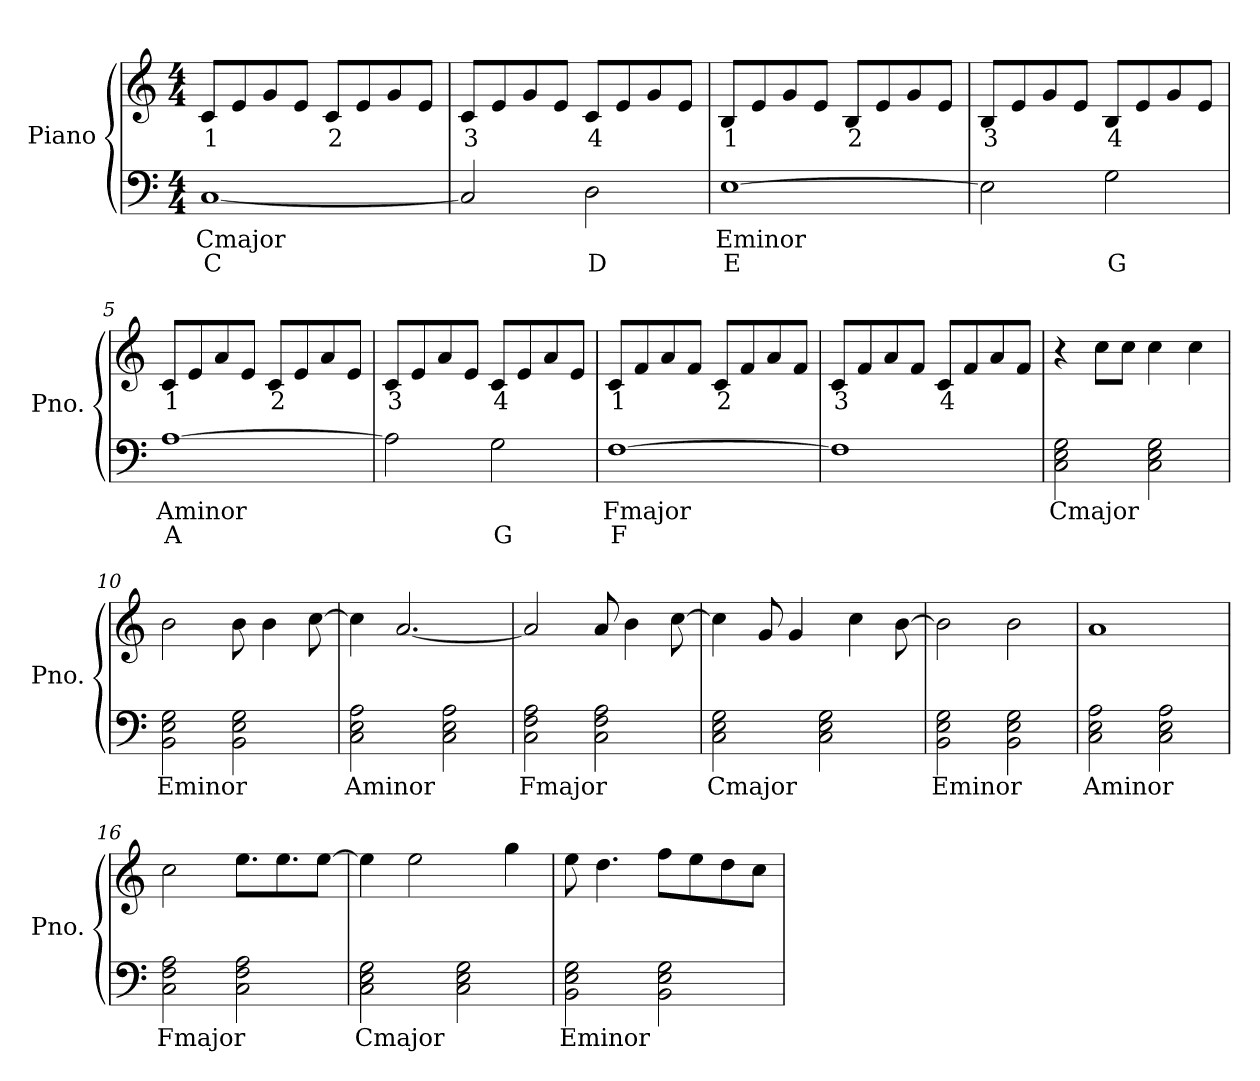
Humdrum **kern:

**kern	**text	**text	**kern	**text
*part1	*part1	*part1	*part1	*part1
*staff2	*staff2	*staff2	*staff1	*staff1
*I"Piano	*	*	*	*
*I'Pno.	*	*	*	*
*clefF4	*	*	*clefG2	*
*k[]	*	*	*k[]	*
*M4/4	*	*	*M4/4	*
*MM140	*	*	*MM140	*
=1	=1	=1	=1	=1
!	!LO:LY:b	!LO:LY:b	!	!LO:LY:b
[1C	Cmajor	C	8c/L	1
.	.	.	8e/	.
.	.	.	8g/	.
.	.	.	8e/J	.
!	!	!	!	!LO:LY:b
.	.	.	8c/L	2
.	.	.	8e/	.
.	.	.	8g/	.
.	.	.	8e/J	.
=2	=2	=2	=2	=2
!	!	!	!	!LO:LY:b
2C/]	.	.	8c/L	3
.	.	.	8e/	.
.	.	.	8g/	.
.	.	.	8e/J	.
!	!	!LO:LY:b	!	!LO:LY:b
2D\	.	D	8c/L	4
.	.	.	8e/	.
.	.	.	8g/	.
.	.	.	8e/J	.
=3	=3	=3	=3	=3
!	!LO:LY:b	!LO:LY:b	!	!LO:LY:b
[1E	Eminor	E	8B/L	1
.	.	.	8e/	.
.	.	.	8g/	.
.	.	.	8e/J	.
!	!	!	!	!LO:LY:b
.	.	.	8B/L	2
.	.	.	8e/	.
.	.	.	8g/	.
.	.	.	8e/J	.
=4	=4	=4	=4	=4
!	!	!	!	!LO:LY:b
2E\]	.	.	8B/L	3
.	.	.	8e/	.
.	.	.	8g/	.
.	.	.	8e/J	.
!	!	!LO:LY:b	!	!LO:LY:b
2G\	.	G	8B/L	4
.	.	.	8e/	.
.	.	.	8g/	.
.	.	.	8e/J	.
=5	=5	=5	=5	=5
!	!LO:LY:b	!LO:LY:b	!	!LO:LY:b
[1A	Aminor	A	8c/L	1
.	.	.	8e/	.
.	.	.	8a/	.
.	.	.	8e/J	.
!	!	!	!	!LO:LY:b
.	.	.	8c/L	2
.	.	.	8e/	.
.	.	.	8a/	.
.	.	.	8e/J	.
!!LO:LB:g=z
=6	=6	=6	=6	=6
!	!	!	!	!LO:LY:b
2A\]	.	.	8c/L	3
.	.	.	8e/	.
.	.	.	8a/	.
.	.	.	8e/J	.
!	!	!LO:LY:b	!	!LO:LY:b
2G\	.	G	8c/L	4
.	.	.	8e/	.
.	.	.	8a/	.
.	.	.	8e/J	.
=7	=7	=7	=7	=7
!	!LO:LY:b	!LO:LY:b	!	!LO:LY:b
[1F	Fmajor	F	8c/L	1
.	.	.	8f/	.
.	.	.	8a/	.
.	.	.	8f/J	.
!	!	!	!	!LO:LY:b
.	.	.	8c/L	2
.	.	.	8f/	.
.	.	.	8a/	.
.	.	.	8f/J	.
=8	=8	=8	=8	=8
!	!	!	!	!LO:LY:b
1F]	.	.	8c/L	3
.	.	.	8f/	.
.	.	.	8a/	.
.	.	.	8f/J	.
!	!	!	!	!LO:LY:b
.	.	.	8c/L	4
.	.	.	8f/	.
.	.	.	8a/	.
.	.	.	8f/J	.
=9	=9	=9	=9	=9
!	!LO:LY:b	!	!	!
2C\ 2E\ 2G\	Cmajor	.	4r	.
.	.	.	8cc\L	.
.	.	.	8cc\J	.
2C\ 2E\ 2G\	.	.	4cc\	.
.	.	.	4cc\	.
=10	=10	=10	=10	=10
!	!LO:LY:b	!	!	!
2BB\ 2E\ 2G\	Eminor	.	2b\	.
2BB\ 2E\ 2G\	.	.	8b\	.
.	.	.	4b\	.
.	.	.	[8cc\	.
=11	=11	=11	=11	=11
!	!LO:LY:b	!	!	!
2C\ 2E\ 2A\	Aminor	.	4cc\]	.
.	.	.	[2.a/	.
2C\ 2E\ 2A\	.	.	.	.
!!LO:LB:g=z
=12	=12	=12	=12	=12
!	!LO:LY:b	!	!	!
2C\ 2F\ 2A\	Fmajor	.	2a/]	.
2C\ 2F\ 2A\	.	.	8a/	.
.	.	.	4b\	.
.	.	.	[8cc\	.
=13	=13	=13	=13	=13
!	!LO:LY:b	!	!	!
2C\ 2E\ 2G\	Cmajor	.	4cc\]	.
.	.	.	8g/	.
.	.	.	4g/	.
2C\ 2E\ 2G\	.	.	.	.
.	.	.	4cc\	.
.	.	.	[8b\	.
=14	=14	=14	=14	=14
!	!LO:LY:b	!	!	!
2BB\ 2E\ 2G\	Eminor	.	2b\]	.
2BB\ 2E\ 2G\	.	.	2b\	.
=15	=15	=15	=15	=15
!	!LO:LY:b	!	!	!
2C\ 2E\ 2A\	Aminor	.	1a	.
2C\ 2E\ 2A\	.	.	.	.
=16	=16	=16	=16	=16
!	!LO:LY:b	!	!	!
2C\ 2F\ 2A\	Fmajor	.	2cc\	.
2C\ 2F\ 2A\	.	.	8.ee\L	.
.	.	.	8.ee\	.
.	.	.	[8ee\J	.
=17	=17	=17	=17	=17
!	!LO:LY:b	!	!	!
2C\ 2E\ 2G\	Cmajor	.	4ee\]	.
.	.	.	2ee\	.
2C\ 2E\ 2G\	.	.	.	.
.	.	.	4gg\	.
=18	=18	=18	=18	=18
!	!LO:LY:b	!	!	!
2BB\ 2E\ 2G\	Eminor	.	8ee\	.
.	.	.	4.dd\	.
2BB\ 2E\ 2G\	.	.	8ff\L	.
.	.	.	8ee\	.
.	.	.	8dd\	.
.	.	.	8cc\J	.
=	=	=	=	=
*-	*-	*-	*-	*-
